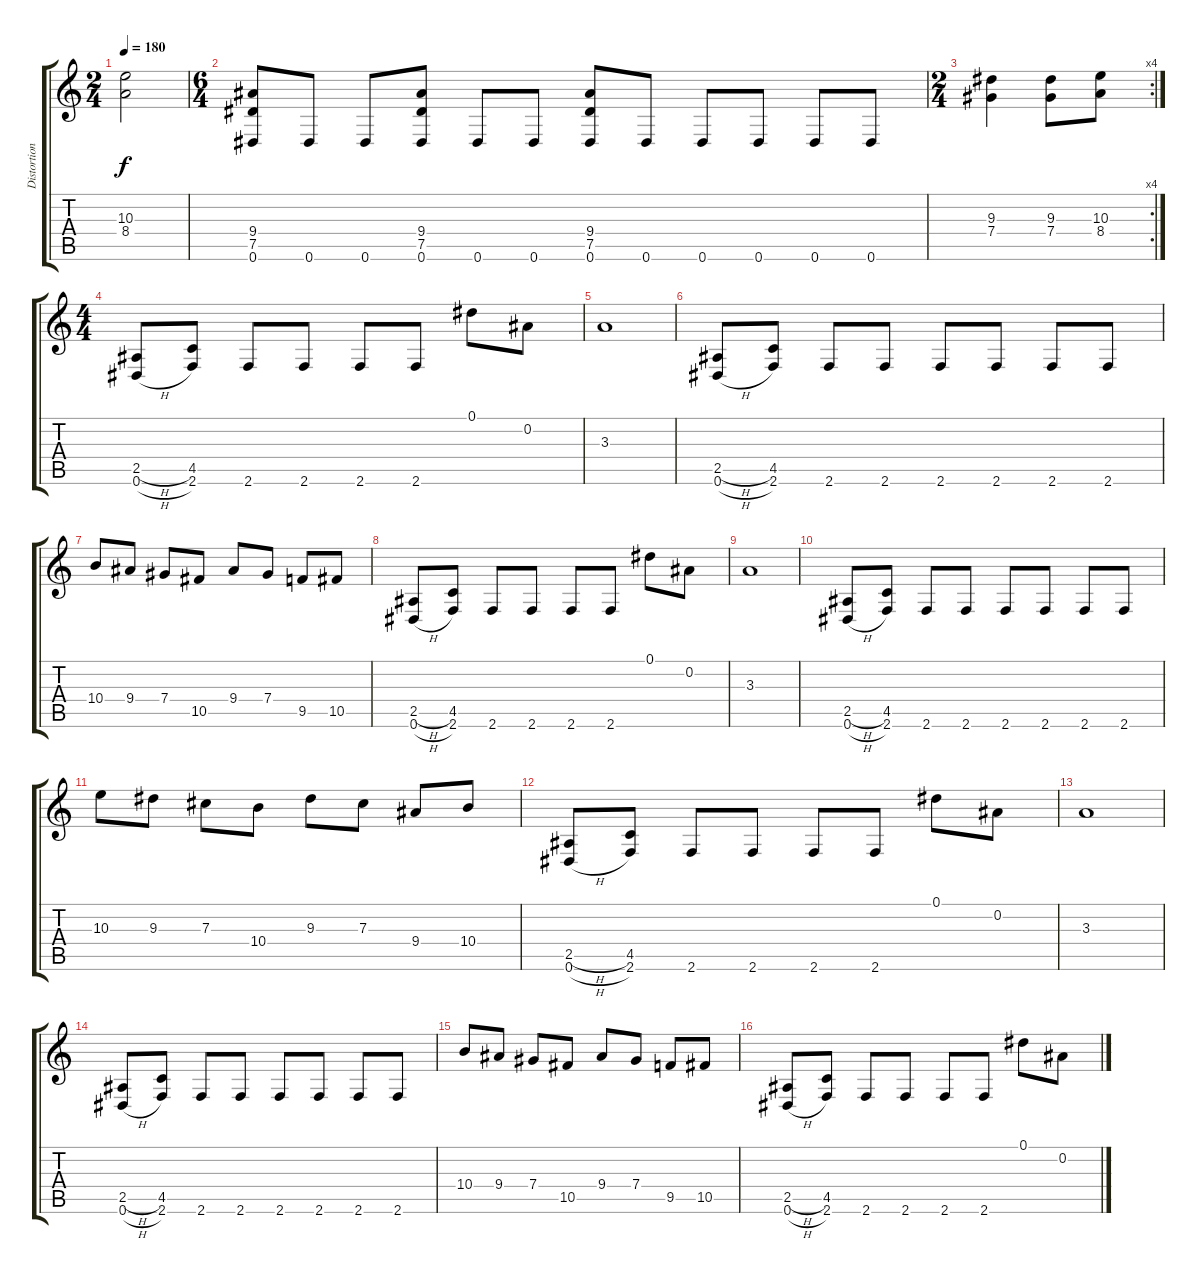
\track ("Distortion Guitar 2" "Distortion") {instrument distortionguitar}
\staff {score tabs}
\tuning (Eb4 Bb3 Gb3 Db3 Ab2 Eb2) {hide}
\ts (2 4)
\tempo 180
\clef g2
\ks c
(10.3 8.4).2{dy f} |
\ts (6 4)
(9.4 7.5 0.6).8 0.6.8 0.6.8 (9.4 7.5 0.6).8 0.6.8 0.6.8 (9.4 7.5 0.6).8 0.6.8 0.6.8 0.6.8 0.6.8 0.6.8 |
\rc 4
\ts (2 4)
(9.3 7.4).4 (9.3 7.4).8 (10.3 8.4).8 |
\ts (4 4)
(2.5{h} 0.6{h}).8 (4.5 2.6).8 2.6.8 2.6.8 2.6.8 2.6.8 0.1.8 0.2.8 |
3.3.1 |
(2.5{h} 0.6{h}).8 (4.5 2.6).8 2.6.8 2.6.8 2.6.8 2.6.8 2.6.8 2.6.8 |
10.4.8 9.4.8 7.4.8 10.5.8 9.4.8 7.4.8 9.5.8 10.5.8 |
(2.5{h} 0.6{h}).8 (4.5 2.6).8 2.6.8 2.6.8 2.6.8 2.6.8 0.1.8 0.2.8 |
3.3.1 |
(2.5{h} 0.6{h}).8 (4.5 2.6).8 2.6.8 2.6.8 2.6.8 2.6.8 2.6.8 2.6.8 |
10.3.8 9.3.8 7.3.8 10.4.8 9.3.8 7.3.8 9.4.8 10.4.8 |
(2.5{h} 0.6{h}).8 (4.5 2.6).8 2.6.8 2.6.8 2.6.8 2.6.8 0.1.8 0.2.8 |
3.3.1 |
(2.5{h} 0.6{h}).8 (4.5 2.6).8 2.6.8 2.6.8 2.6.8 2.6.8 2.6.8 2.6.8 |
10.4.8 9.4.8 7.4.8 10.5.8 9.4.8 7.4.8 9.5.8 10.5.8 |
(2.5{h} 0.6{h}).8 (4.5 2.6).8 2.6.8 2.6.8 2.6.8 2.6.8 0.1.8 0.2.8
